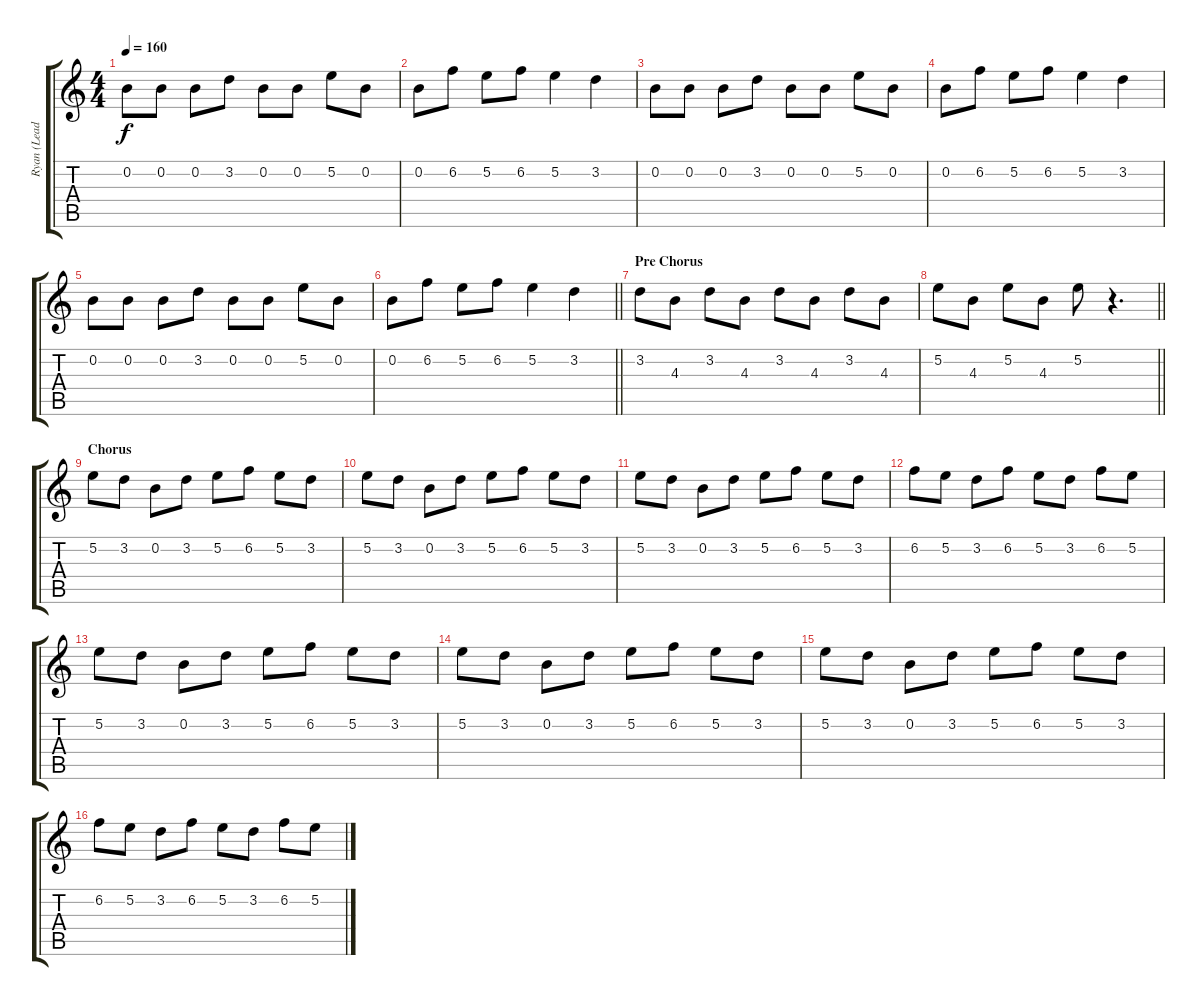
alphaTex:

\track ("Ryan (Lead Guitar)" "Ryan (Lead") {instrument distortionguitar}
\staff {score tabs}
\tuning (E4 B3 G3 D3 A2 E2) {hide}
\ts (4 4)
\tempo 160
\clef g2
\ks c
0.2.8{dy f} 0.2.8 0.2.8 3.2.8 0.2.8 0.2.8 5.2.8 0.2.8 |
0.2.8 6.2.8 5.2.8 6.2.8 5.2.4 3.2.4 |
0.2.8 0.2.8 0.2.8 3.2.8 0.2.8 0.2.8 5.2.8 0.2.8 |
0.2.8 6.2.8 5.2.8 6.2.8 5.2.4 3.2.4 |
0.2.8 0.2.8 0.2.8 3.2.8 0.2.8 0.2.8 5.2.8 0.2.8 |
\barLineRight lightlight
0.2.8 6.2.8 5.2.8 6.2.8 5.2.4 3.2.4 |
\section ("" "Pre Chorus")
3.2.8 4.3.8 3.2.8 4.3.8 3.2.8 4.3.8 3.2.8 4.3.8 |
\barLineRight lightlight
5.2.8 4.3.8 5.2.8 4.3.8 5.2.8 r.4{d} |
\section ("" "Chorus")
5.2.8 3.2.8 0.2.8 3.2.8 5.2.8 6.2.8 5.2.8 3.2.8 |
5.2.8 3.2.8 0.2.8 3.2.8 5.2.8 6.2.8 5.2.8 3.2.8 |
5.2.8 3.2.8 0.2.8 3.2.8 5.2.8 6.2.8 5.2.8 3.2.8 |
6.2.8 5.2.8 3.2.8 6.2.8 5.2.8 3.2.8 6.2.8 5.2.8 |
5.2.8 3.2.8 0.2.8 3.2.8 5.2.8 6.2.8 5.2.8 3.2.8 |
5.2.8 3.2.8 0.2.8 3.2.8 5.2.8 6.2.8 5.2.8 3.2.8 |
5.2.8 3.2.8 0.2.8 3.2.8 5.2.8 6.2.8 5.2.8 3.2.8 |
6.2.8 5.2.8 3.2.8 6.2.8 5.2.8 3.2.8 6.2.8 5.2.8
